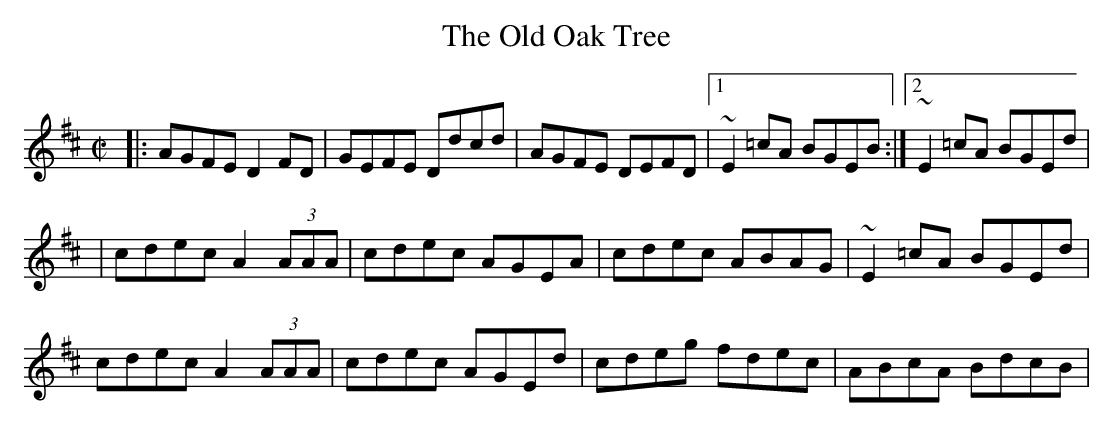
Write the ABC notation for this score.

X:1
T:Old Oak Tree, The
M:C|
K:D
|: AGFE D2FD | GEFE Ddcd | AGFE DEFD |1 ~E2=cA BGEB :|2 ~E2=cA BGEd |
| cdec A2 (3AAA | cdec AGEA | cdec ABAG | ~E2=cA BGEd |
cdec A2 (3AAA | cdec AGEd | cdeg fdec | ABcA BdcB |
